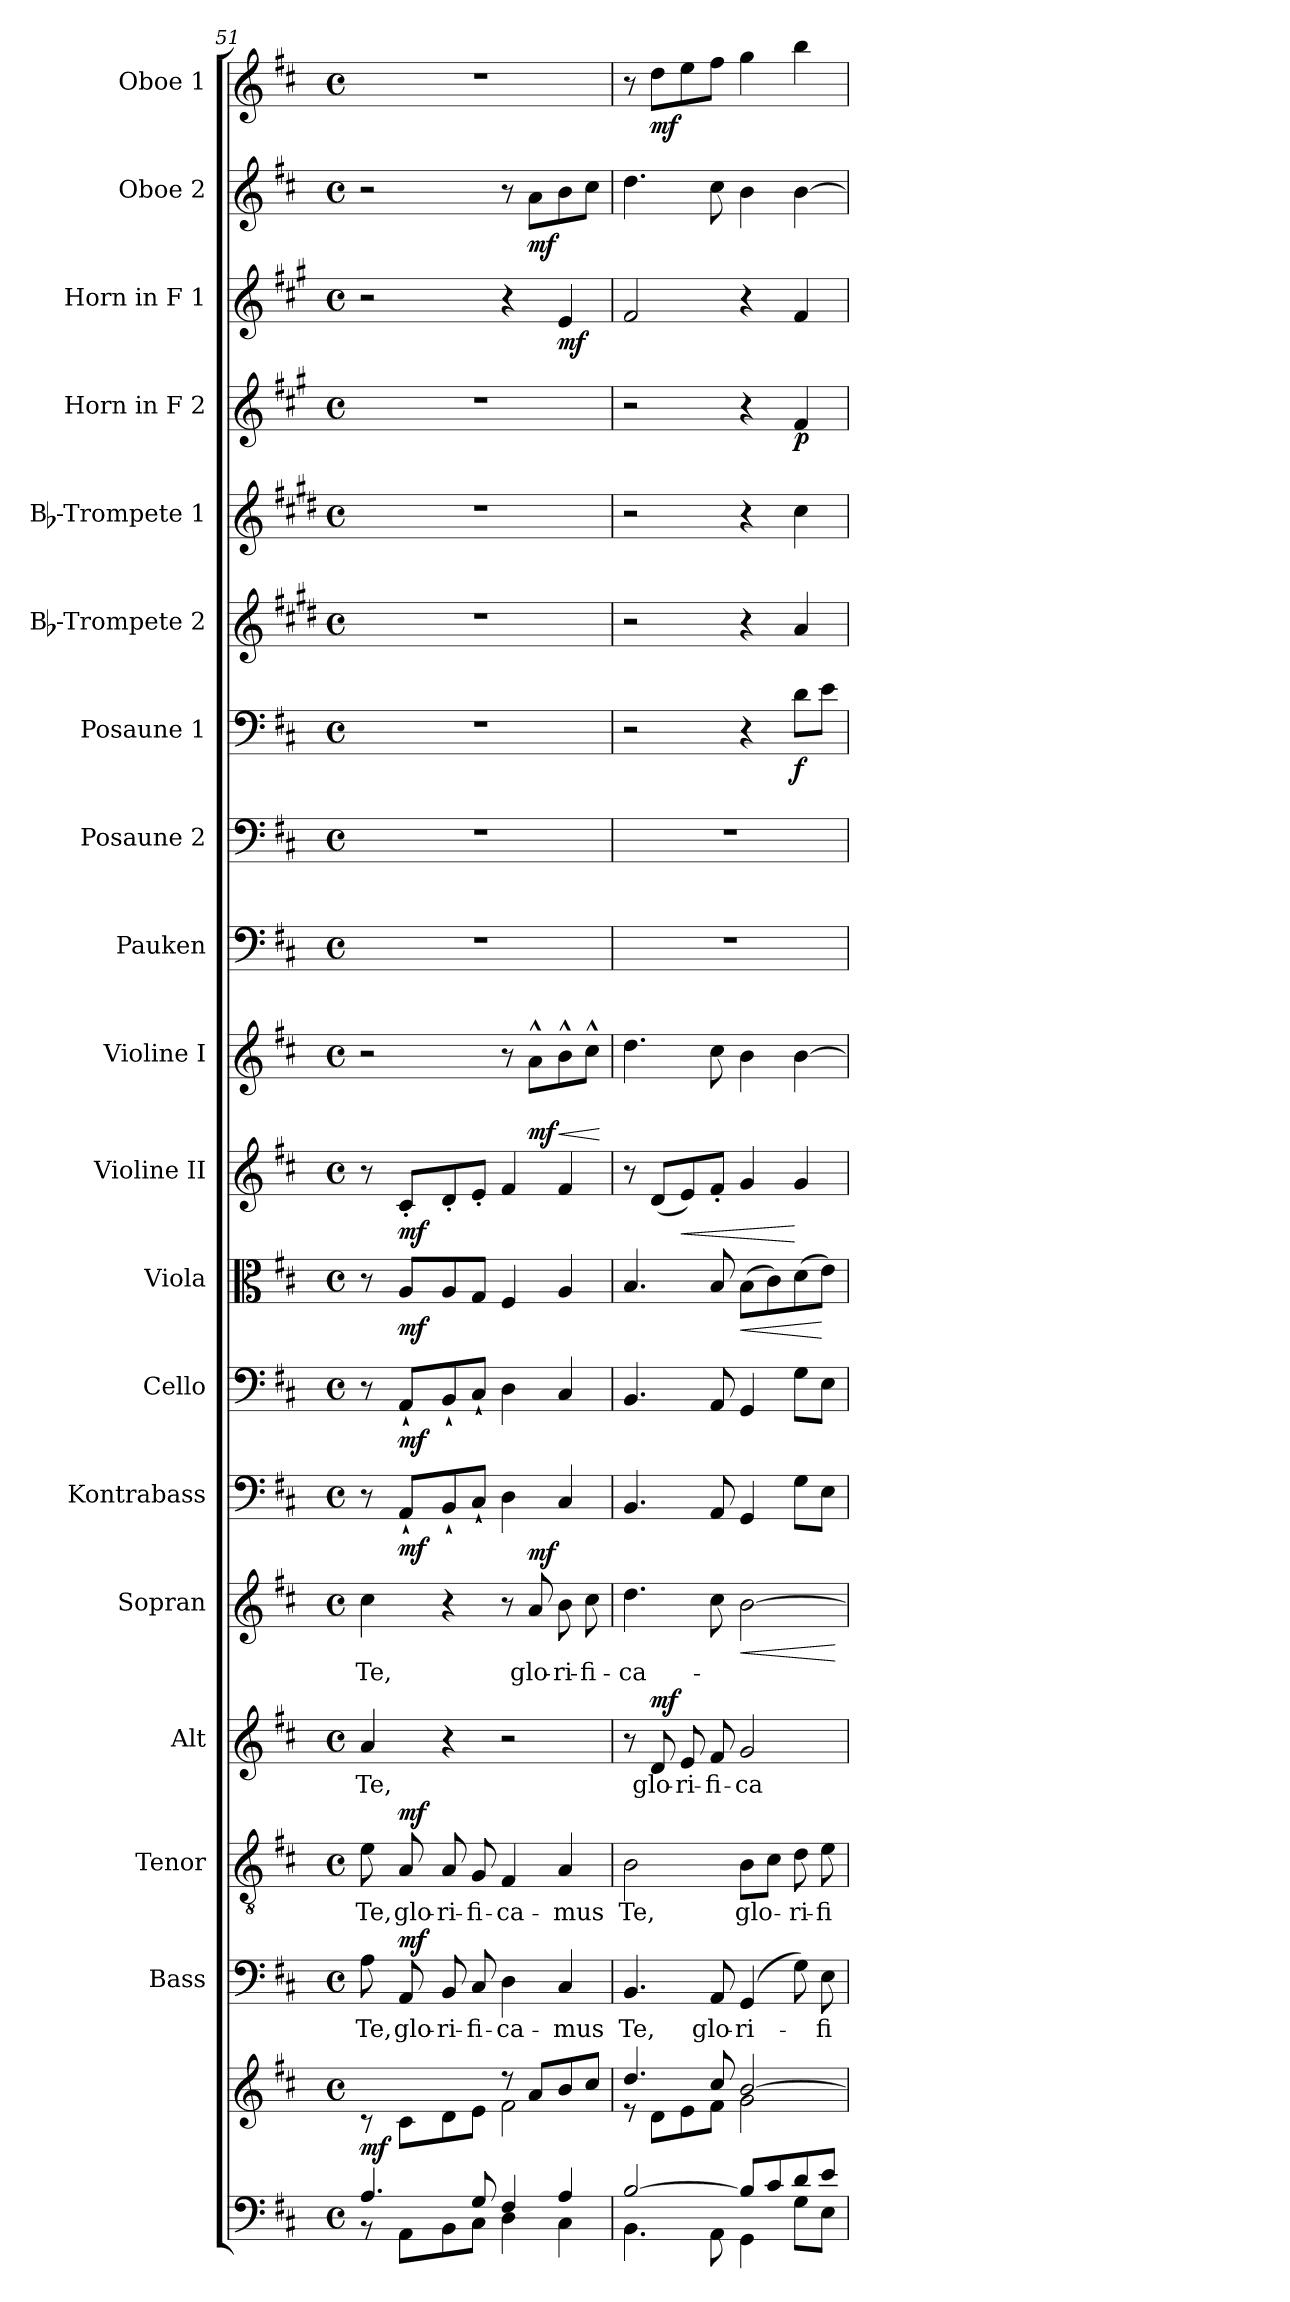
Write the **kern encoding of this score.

**kern	**kern	**dynam	**kern	**text	**dynam	**kern	**text	**dynam	**kern	**text	**dynam	**kern	**text	**dynam	**kern	**dynam	**kern	**dynam	**kern	**dynam	**kern	**dynam	**kern	**dynam	**kern	**kern	**kern	**dynam	**kern	**kern	**kern	**dynam	**kern	**dynam	**kern	**dynam	**kern	**dynam
*part19	*part19	*part19	*part18	*part18	*part18	*part17	*part17	*part17	*part16	*part16	*part16	*part15	*part15	*part15	*part14	*part14	*part13	*part13	*part12	*part12	*part11	*part11	*part10	*part10	*part9	*part8	*part7	*part7	*part6	*part5	*part4	*part4	*part3	*part3	*part2	*part2	*part1	*part1
*staff20	*staff19	*staff19/20	*staff18	*staff18	*staff18	*staff17	*staff17	*staff17	*staff16	*staff16	*staff16	*staff15	*staff15	*staff15	*staff14	*staff14	*staff13	*staff13	*staff12	*staff12	*staff11	*staff11	*staff10	*staff10	*staff9	*staff8	*staff7	*staff7	*staff6	*staff5	*staff4	*staff4	*staff3	*staff3	*staff2	*staff2	*staff1	*staff1
*	*	*	*I"Bass	*	*	*I"Tenor	*	*	*I"Alt	*	*	*I"Sopran	*	*	*I"Kontrabass	*	*I"Cello	*	*I"Viola	*	*I"Violine II	*	*I"Violine I	*	*I"Pauken	*I"Posaune 2	*I"Posaune 1	*	*I"Bb-Trompete 2	*I"Bb-Trompete 1	*I"Horn in F 2	*	*I"Horn in F 1	*	*I"Oboe 2	*	*I"Oboe 1	*
*	*	*	*I'B.	*	*	*I'T.	*	*	*I'A.	*	*	*I'S.	*	*	*I'Kb.	*	*	*	*I'Vla.	*	*I'Vl. II	*	*I'Vl. I	*	*I'Pk.	*I'Pos. 2	*I'Pos. 1	*	*I'Bb Trp. 2	*I'Bb Trp. 1	*	*	*	*	*I'Ob. 2	*	*I'Ob. 1	*
!!LO:PB:g=z
*clefF4	*clefG2	*	*clefF4	*	*	*clefGv2	*	*	*clefG2	*	*	*clefG2	*	*	*clefF4	*	*clefF4	*	*clefC3	*	*clefG2	*	*clefG2	*	*clefF4	*clefF4	*clefF4	*	*clefG2	*clefG2	*clefG2	*	*clefG2	*	*clefG2	*	*clefG2	*
*	*	*	*	*	*	*	*	*	*	*	*	*	*	*	*ITrd7c12	*	*	*	*	*	*	*	*	*	*	*	*	*	*ITrd1c2	*ITrd1c2	*ITrd4c7	*	*ITrd4c7	*	*	*	*	*
*k[f#c#]	*k[f#c#]	*	*k[f#c#]	*	*	*k[f#c#]	*	*	*k[f#c#]	*	*	*k[f#c#]	*	*	*k[f#c#]	*	*k[f#c#]	*	*k[f#c#]	*	*k[f#c#]	*	*k[f#c#]	*	*k[f#c#]	*k[f#c#]	*k[f#c#]	*	*k[f#c#]	*k[f#c#]	*k[f#c#]	*	*k[f#c#]	*	*k[f#c#]	*	*k[f#c#]	*
*D:	*D:	*	*D:	*	*	*D:	*	*	*D:	*	*	*D:	*	*	*D:	*	*D:	*	*D:	*	*D:	*	*D:	*	*D:	*D:	*D:	*	*D:	*D:	*D:	*	*D:	*	*D:	*	*D:	*
*M4/4	*M4/4	*	*M4/4	*	*	*M4/4	*	*	*M4/4	*	*	*M4/4	*	*	*M4/4	*	*M4/4	*	*M4/4	*	*M4/4	*	*M4/4	*	*M4/4	*M4/4	*M4/4	*	*M4/4	*M4/4	*M4/4	*	*M4/4	*	*M4/4	*	*M4/4	*
*met(c)	*met(c)	*	*met(c)	*	*	*met(c)	*	*	*met(c)	*	*	*met(c)	*	*	*met(c)	*	*met(c)	*	*met(c)	*	*met(c)	*	*met(c)	*	*met(c)	*met(c)	*met(c)	*	*met(c)	*met(c)	*met(c)	*	*met(c)	*	*met(c)	*	*met(c)	*
=51	=51	=51	=51	=51	=51	=51	=51	=51	=51	=51	=51	=51	=51	=51	=51	=51	=51	=51	=51	=51	=51	=51	=51	=51	=51	=51	=51	=51	=51	=51	=51	=51	=51	=51	=51	=51	=51	=51
*^	*^	*	*	*	*	*	*	*	*	*	*	*	*	*	*	*	*	*	*	*	*	*	*	*	*	*	*	*	*	*	*	*	*	*	*	*	*	*
!	!	!	!	!LO:DY:a=2	!	!LO:LY:b	!	!	!LO:LY:b	!	!	!LO:LY:b	!	!	!LO:LY:b	!	!	!	!	!	!	!	!	!	!	!	!	!	!	!	!	!	!	!	!	!	!	!	!	!
4.A/	8rAA	2ryy	8rc	mf	8A\	Te,	.	8e\	Te,	.	4a/	Te,	.	4cc#\	Te,	.	8r	.	8r	.	8r	.	8r	.	2r	.	1r	1r	1r	.	1r	1r	1r	.	2r	.	2r	.	1r	.
!	!	!	!	!	!	!LO:LY:b	!LO:DY:a	!	!LO:LY:b	!LO:DY:a	!	!	!	!	!	!	!	!LO:DY:b	!	!LO:DY:b	!	!LO:DY:b	!	!LO:DY:b	!	!	!	!	!	!	!	!	!	!	!	!	!	!	!	!
.	8AA\L	.	8c#\L	.	8AA/	glo-	mf	8A/	glo-	mf	.	.	.	.	.	.	8AAA`</L	mf	8AA`</L	mf	8A/L	mf	8c#'</L	mf	.	.	.	.	.	.	.	.	.	.	.	.	.	.	.	.
!	!	!	!	!	!	!LO:LY:b	!	!	!LO:LY:b	!	!	!	!	!	!	!	!	!	!	!	!	!	!	!	!	!	!	!	!	!	!	!	!	!	!	!	!	!	!	!
.	8BB\	.	8d\	.	8BB/	-ri-	.	8A/	-ri-	.	4r	.	.	4r	.	.	8BBB`</	.	8BB`</	.	8A/	.	8d'</	.	.	.	.	.	.	.	.	.	.	.	.	.	.	.	.	.
!	!	!	!	!	!	!LO:LY:b	!	!	!LO:LY:b	!	!	!	!	!	!	!	!	!	!	!	!	!	!	!	!	!	!	!	!	!	!	!	!	!	!	!	!	!	!	!
8G/	8C#\J	.	8e\J	.	8C#/	-fi-	.	8G/	-fi-	.	.	.	.	.	.	.	8CC#`</J	.	8C#`</J	.	8G/J	.	8e'</J	.	.	.	.	.	.	.	.	.	.	.	.	.	.	.	.	.
!	!	!	!	!	!	!LO:LY:b	!	!	!LO:LY:b	!	!	!	!	!	!	!	!	!	!	!	!	!	!	!	!	!	!	!	!	!	!	!	!	!	!	!	!	!	!	!
4F#/	4D\	8rcc	2f#\	.	4D\	-ca-	.	4F#/	-ca-	.	2r	.	.	8r	.	.	4DD\	.	4D\	.	4F#/	.	4f#/	.	8r	.	.	.	.	.	.	.	.	.	4r	.	8r	.	.	.
!	!	!	!	!	!	!	!	!	!	!	!	!	!	!	!LO:LY:b	!LO:DY:a	!	!	!	!	!	!	!	!	!	!LO:DY:b	!	!	!	!	!	!	!	!	!	!	!	!LO:DY:b	!	!
.	.	8a/L	.	.	.	.	.	.	.	.	.	.	.	8a/	glo-	mf	.	.	.	.	.	.	.	.	8a^^>\L	mf	.	.	.	.	.	.	.	.	.	.	8a\L	mf	.	.
!	!	!	!	!	!	!LO:LY:b	!	!	!LO:LY:b	!	!	!	!	!	!LO:LY:b	!	!	!	!	!	!	!	!	!	!	!LO:HP:b	!	!	!	!	!	!	!	!	!	!LO:DY:b	!	!	!	!
4A/	4C#\	8b/	.	.	4C#/	-mus	.	4A/	-mus	.	.	.	.	8b\	-ri-	.	4CC#/	.	4C#/	.	4A/	.	4f#/	.	8b^^>\	<	.	.	.	.	.	.	.	.	4A/	mf	8b\	.	.	.
!	!	!	!	!	!	!	!	!	!	!	!	!	!	!	!LO:LY:b	!	!	!	!	!	!	!	!	!	!	!	!	!	!	!	!	!	!	!	!	!	!	!	!	!
.	.	8cc#/J	.	.	.	.	.	.	.	.	.	.	.	8cc#\	-fi-	.	.	.	.	.	.	.	.	.	8cc#^^>\J	.	.	.	.	.	.	.	.	.	.	.	8cc#\J	.	.	.
*v	*v	*	*	*	*	*	*	*	*	*	*	*	*	*	*	*	*	*	*	*	*	*	*	*	*	*	*	*	*	*	*	*	*	*	*	*	*	*	*	*
*	*v	*v	*	*	*	*	*	*	*	*	*	*	*	*	*	*	*	*	*	*	*	*	*	*	*	*	*	*	*	*	*	*	*	*	*	*	*	*	*
.	.	.	.	.	.	.	.	.	.	.	.	.	.	.	.	.	.	.	.	.	.	.	.	[	.	.	.	.	.	.	.	.	.	.	.	.	.	.
=52	=52	=52	=52	=52	=52	=52	=52	=52	=52	=52	=52	=52	=52	=52	=52	=52	=52	=52	=52	=52	=52	=52	=52	=52	=52	=52	=52	=52	=52	=52	=52	=52	=52	=52	=52	=52	=52	=52
*^	*^	*	*	*	*	*	*	*	*	*	*	*	*	*	*	*	*	*	*	*	*	*	*	*	*	*	*	*	*	*	*	*	*	*	*	*	*	*
!	!	!	!	!	!	!LO:LY:b	!	!	!LO:LY:b	!	!	!	!	!	!LO:LY:b	!	!	!	!	!	!	!	!	!	!	!	!	!	!	!	!	!	!	!	!	!	!	!	!	!
[>2B/	4.BB\	4.dd/	8rd	.	4.BB/	Te,	.	2B\	Te,	.	8r	.	.	4.dd\	-ca-	.	4.BBB/	.	4.BB/	.	4.B/	.	8r	.	4.dd\	.	1r	1r	2r	.	2r	2r	2r	.	2B/	.	4.dd\	.	8r	.
!	!	!	!	!	!	!	!	!	!	!	!	!LO:LY:b	!LO:DY:a	!	!	!	!	!	!	!	!	!	!	!	!	!	!	!	!	!	!	!	!	!	!	!	!	!	!	!LO:DY:b
.	.	.	8d\L	.	.	.	.	.	.	.	8d/	glo-	mf	.	.	.	.	.	.	.	.	.	(<8d/L	.	.	.	.	.	.	.	.	.	.	.	.	.	.	.	8dd\L	mf
!	!	!	!	!	!	!	!	!	!	!	!	!LO:LY:b	!	!	!	!	!	!	!	!	!	!	!	!LO:HP:b	!	!	!	!	!	!	!	!	!	!	!	!	!	!	!	!
.	.	.	8e\	.	.	.	.	.	.	.	8e/	-ri-	.	.	.	.	.	.	.	.	.	.	8e/)	<	.	.	.	.	.	.	.	.	.	.	.	.	.	.	8ee\	.
!	!	!	!	!	!	!LO:LY:b	!	!	!	!	!	!LO:LY:b	!	!	!	!	!	!	!	!	!	!	!	!	!	!	!	!	!	!	!	!	!	!	!	!	!	!	!	!
.	8AA\	8cc#/	8f#\J	.	8AA/	glo-	.	.	.	.	8f#/	-fi-	.	8cc#\	.	.	8AAA/	.	8AA/	.	8B/	.	8f#'</J	.	8cc#\	.	.	.	.	.	.	.	.	.	.	.	8cc#\	.	8ff#\J	.
!	!	!	!	!	!	!LO:LY:b	!	!	!LO:LY:b	!	!	!LO:LY:b	!	!	!	!LO:HP:b	!	!	!	!	!	!LO:HP:b	!	!	!	!	!	!	!	!	!	!	!	!	!	!	!	!	!	!
8B/L]	4GG\	[>2b/	2g\	.	(4GG/	-ri-	.	8B\L	glo-	.	2g/	-ca-	.	[2b\	.	<	4GGG/	.	4GG/	.	(>8B\L	<	4g/	.	4b\	.	.	.	4r	.	4r	4r	4r	.	4r	.	4b\	.	4gg\	.
8c#/	.	.	.	.	.	.	.	8c#\J	.	.	.	.	.	.	.	.	.	.	.	.	8c#\)	.	.	.	.	.	.	.	.	.	.	.	.	.	.	.	.	.	.	.
!	!	!	!	!	!	!	!	!	!LO:LY:b	!	!	!	!	!	!	!	!	!	!	!	!	!	!	!	!	!	!	!	!	!LO:DY:b	!	!	!	!LO:DY:b	!	!	!	!	!	!
8d/	8G\L	.	.	.	8G\)	.	.	8d\	-ri-	.	.	.	.	.	.	.	8GG\L	.	8G\L	.	(>8d\	.	4g/	[	[4b\	.	.	.	8d\L	f	4g/	4b\	4B/	p	4B/	.	[4b\	.	4bb\	.
!	!	!	!	!	!	!LO:LY:b	!	!	!LO:LY:b	!	!	!	!	!	!	!	!	!	!	!	!	!	!	!	!	!	!	!	!	!	!	!	!	!	!	!	!	!	!	!
8e/J	8E\J	.	.	.	8E\	-fi-	.	8e\	-fi-	.	.	.	.	.	.	.	8EE\J	.	8E\J	.	8e\J)	[	.	.	.	.	.	.	8e\J	.	.	.	.	.	.	.	.	.	.	.
*v	*v	*	*	*	*	*	*	*	*	*	*	*	*	*	*	*	*	*	*	*	*	*	*	*	*	*	*	*	*	*	*	*	*	*	*	*	*	*	*	*
*	*v	*v	*	*	*	*	*	*	*	*	*	*	*	*	*	*	*	*	*	*	*	*	*	*	*	*	*	*	*	*	*	*	*	*	*	*	*	*	*
.	.	.	.	.	.	.	.	.	.	.	.	.	.	[	.	.	.	.	.	.	.	.	.	.	.	.	.	.	.	.	.	.	.	.	.	.	.	.
=	=	=	=	=	=	=	=	=	=	=	=	=	=	=	=	=	=	=	=	=	=	=	=	=	=	=	=	=	=	=	=	=	=	=	=	=	=	=
*-	*-	*-	*-	*-	*-	*-	*-	*-	*-	*-	*-	*-	*-	*-	*-	*-	*-	*-	*-	*-	*-	*-	*-	*-	*-	*-	*-	*-	*-	*-	*-	*-	*-	*-	*-	*-	*-	*-
